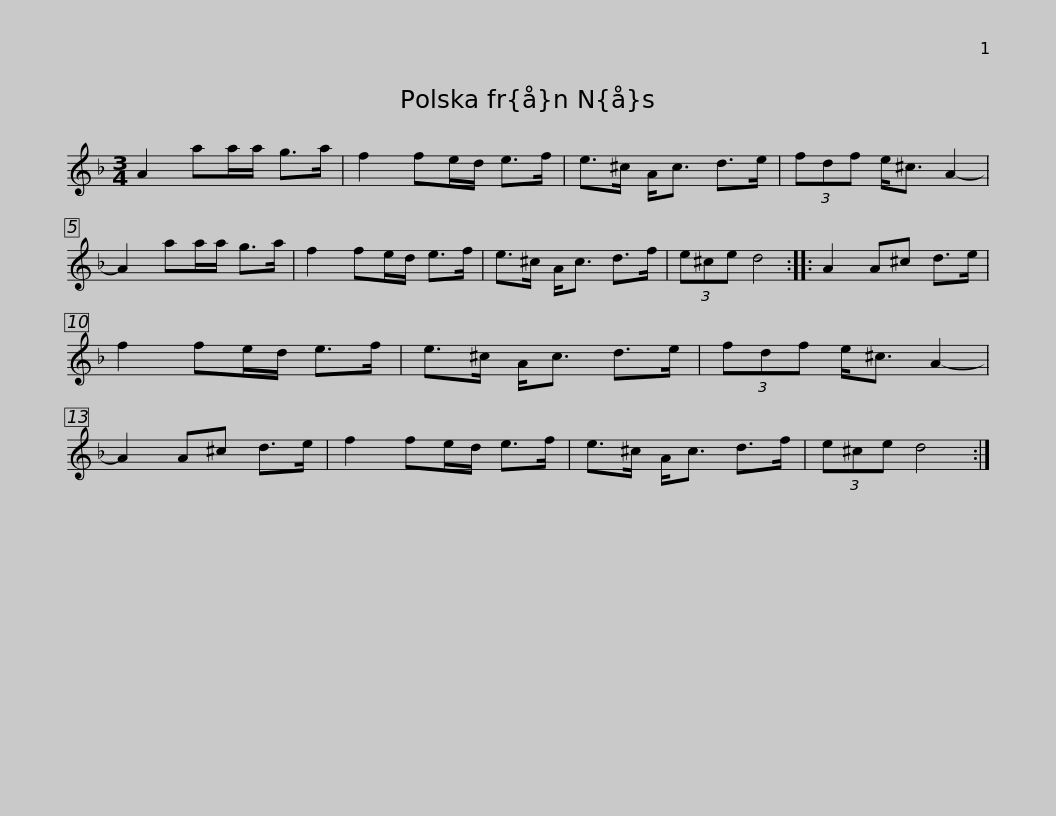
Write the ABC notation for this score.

X:1
L:1/8
M:3/4
I:linebreak $
K:Dmin
V:1 treble
V:1
 A2 aa/a/ g>a | f2 fe/d/ e>f | e>^c A<c d>e | (3fdf e<^c A2- | A2 aa/a/ g>a | %5
 f2 fe/d/ e>f |$ e>^c A<c d>f | (3e^ce d4 :: A2 A^c d>e | f2 fe/d/ e>f | %10
 e>^c A<c d>e | (3fdf e<^c A2- |$ A2 A^c d>e | f2 fe/d/ e>f | e>^c A<c d>f | %15
 (3e^ce d4 :| %16
